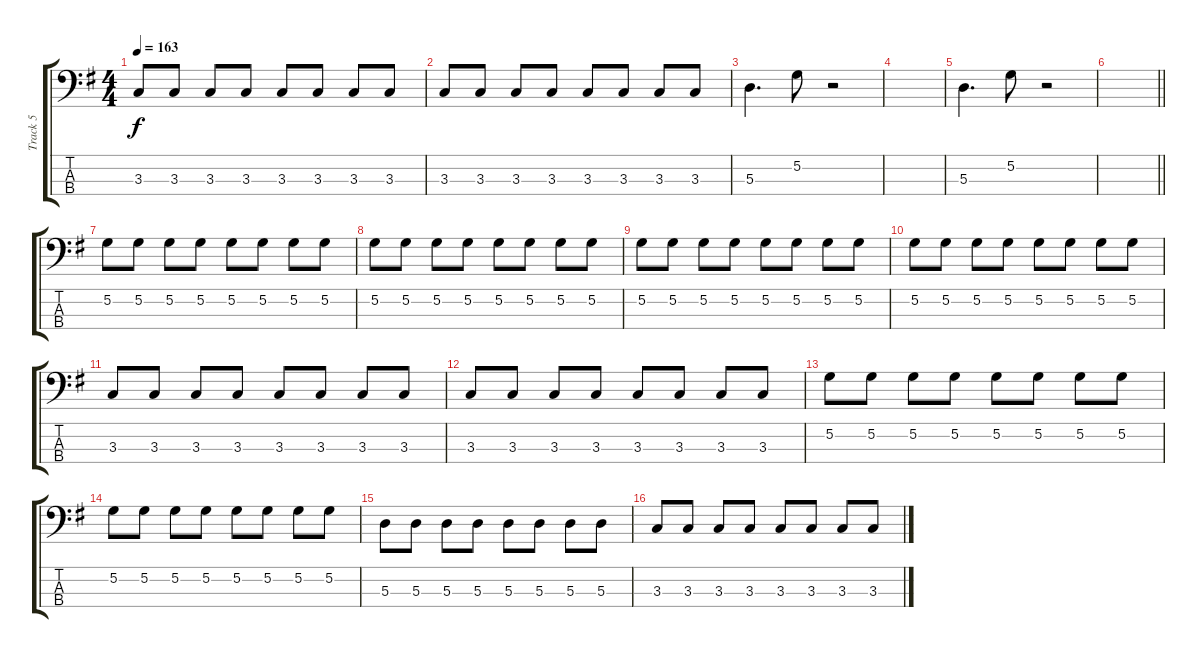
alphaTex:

\track ("Track 5" "Track 5") {instrument electricbassfinger}
\staff {score tabs}
\tuning (G2 D2 A1 E1) {hide}
\ts (4 4)
\tempo 163
\clef f4
\ks g
3.3.8{dy f} 3.3.8 3.3.8 3.3.8 3.3.8 3.3.8 3.3.8 3.3.8 |
3.3.8 3.3.8 3.3.8 3.3.8 3.3.8 3.3.8 3.3.8 3.3.8 |
5.3.4{d} 5.2.8 r.2 |
|
5.3.4{d} 5.2.8 r.2 |
\barLineRight lightlight
|
5.2.8 5.2.8 5.2.8 5.2.8 5.2.8 5.2.8 5.2.8 5.2.8 |
5.2.8 5.2.8 5.2.8 5.2.8 5.2.8 5.2.8 5.2.8 5.2.8 |
5.2.8 5.2.8 5.2.8 5.2.8 5.2.8 5.2.8 5.2.8 5.2.8 |
5.2.8 5.2.8 5.2.8 5.2.8 5.2.8 5.2.8 5.2.8 5.2.8 |
3.3.8 3.3.8 3.3.8 3.3.8 3.3.8 3.3.8 3.3.8 3.3.8 |
3.3.8 3.3.8 3.3.8 3.3.8 3.3.8 3.3.8 3.3.8 3.3.8 |
5.2.8 5.2.8 5.2.8 5.2.8 5.2.8 5.2.8 5.2.8 5.2.8 |
5.2.8 5.2.8 5.2.8 5.2.8 5.2.8 5.2.8 5.2.8 5.2.8 |
5.3.8 5.3.8 5.3.8 5.3.8 5.3.8 5.3.8 5.3.8 5.3.8 |
3.3.8 3.3.8 3.3.8 3.3.8 3.3.8 3.3.8 3.3.8 3.3.8
